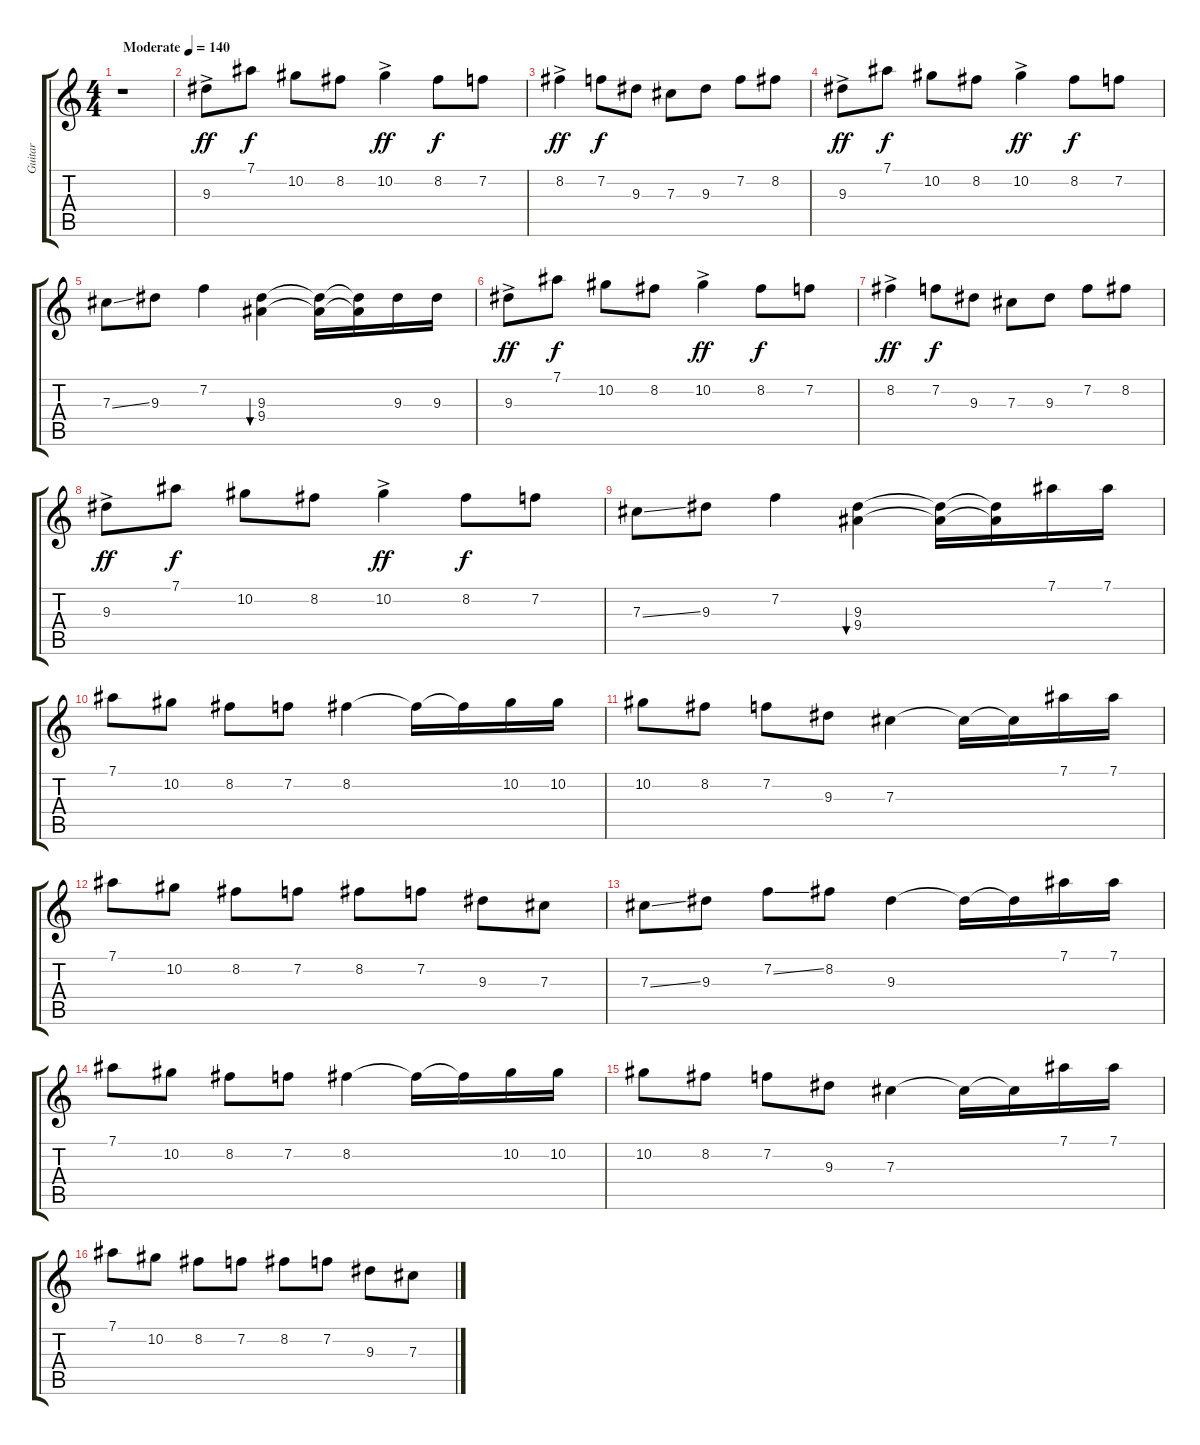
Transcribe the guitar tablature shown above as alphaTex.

\track ("Guitar" "Guitar") {instrument acousticguitarsteel}
\staff {score tabs}
\tuning (Eb4 Bb3 Gb3 Db3 Ab2 Eb2) {hide}
\ts (4 4)
\tempo (140 "Moderate")
\clef g2
\ks c
r.1{dy ff instrument acousticguitarsteel} |
9.3{ac}.8 7.1.8{dy f} 10.2.8 8.2.8 10.2{ac}.4{dy ff} 8.2.8{dy f} 7.2.8 |
8.2{ac}.4{dy ff} 7.2.8{dy f} 9.3.8 7.3.8 9.3.8 7.2.8 8.2.8 |
9.3{ac}.8{dy ff} 7.1.8{dy f} 10.2.8 8.2.8 10.2{ac}.4{dy ff} 8.2.8{dy f} 7.2.8 |
7.3{ss}.8 9.3.8 7.2.4 (9.3 9.4).4{bu 240} (9.3{t} 9.4{t}).16 (9.3{t} 9.4{t}).16 9.3.16 9.3.16 |
9.3{ac}.8{dy ff} 7.1.8{dy f} 10.2.8 8.2.8 10.2{ac}.4{dy ff} 8.2.8{dy f} 7.2.8 |
8.2{ac}.4{dy ff} 7.2.8{dy f} 9.3.8 7.3.8 9.3.8 7.2.8 8.2.8 |
9.3{ac}.8{dy ff} 7.1.8{dy f} 10.2.8 8.2.8 10.2{ac}.4{dy ff} 8.2.8{dy f} 7.2.8 |
7.3{ss}.8 9.3.8 7.2.4 (9.3 9.4).4{bu 240} (9.3{t} 9.4{t}).16 (9.3{t} 9.4{t}).16 7.1.16 7.1.16 |
7.1.8 10.2.8 8.2.8 7.2.8 8.2.4 8.2{t}.16 8.2{t}.16 10.2.16 10.2.16 |
10.2.8 8.2.8 7.2.8 9.3.8 7.3.4 7.3{t}.16 7.3{t}.16 7.1.16 7.1.16 |
7.1.8 10.2.8 8.2.8 7.2.8 8.2.8 7.2.8 9.3.8 7.3.8 |
7.3{ss}.8 9.3.8 7.2{ss}.8 8.2.8 9.3.4 9.3{t}.16 9.3{t}.16 7.1.16 7.1.16 |
7.1.8 10.2.8 8.2.8 7.2.8 8.2.4 8.2{t}.16 8.2{t}.16 10.2.16 10.2.16 |
10.2.8 8.2.8 7.2.8 9.3.8 7.3.4 7.3{t}.16 7.3{t}.16 7.1.16 7.1.16 |
7.1.8 10.2.8 8.2.8 7.2.8 8.2.8 7.2.8 9.3.8 7.3.8
